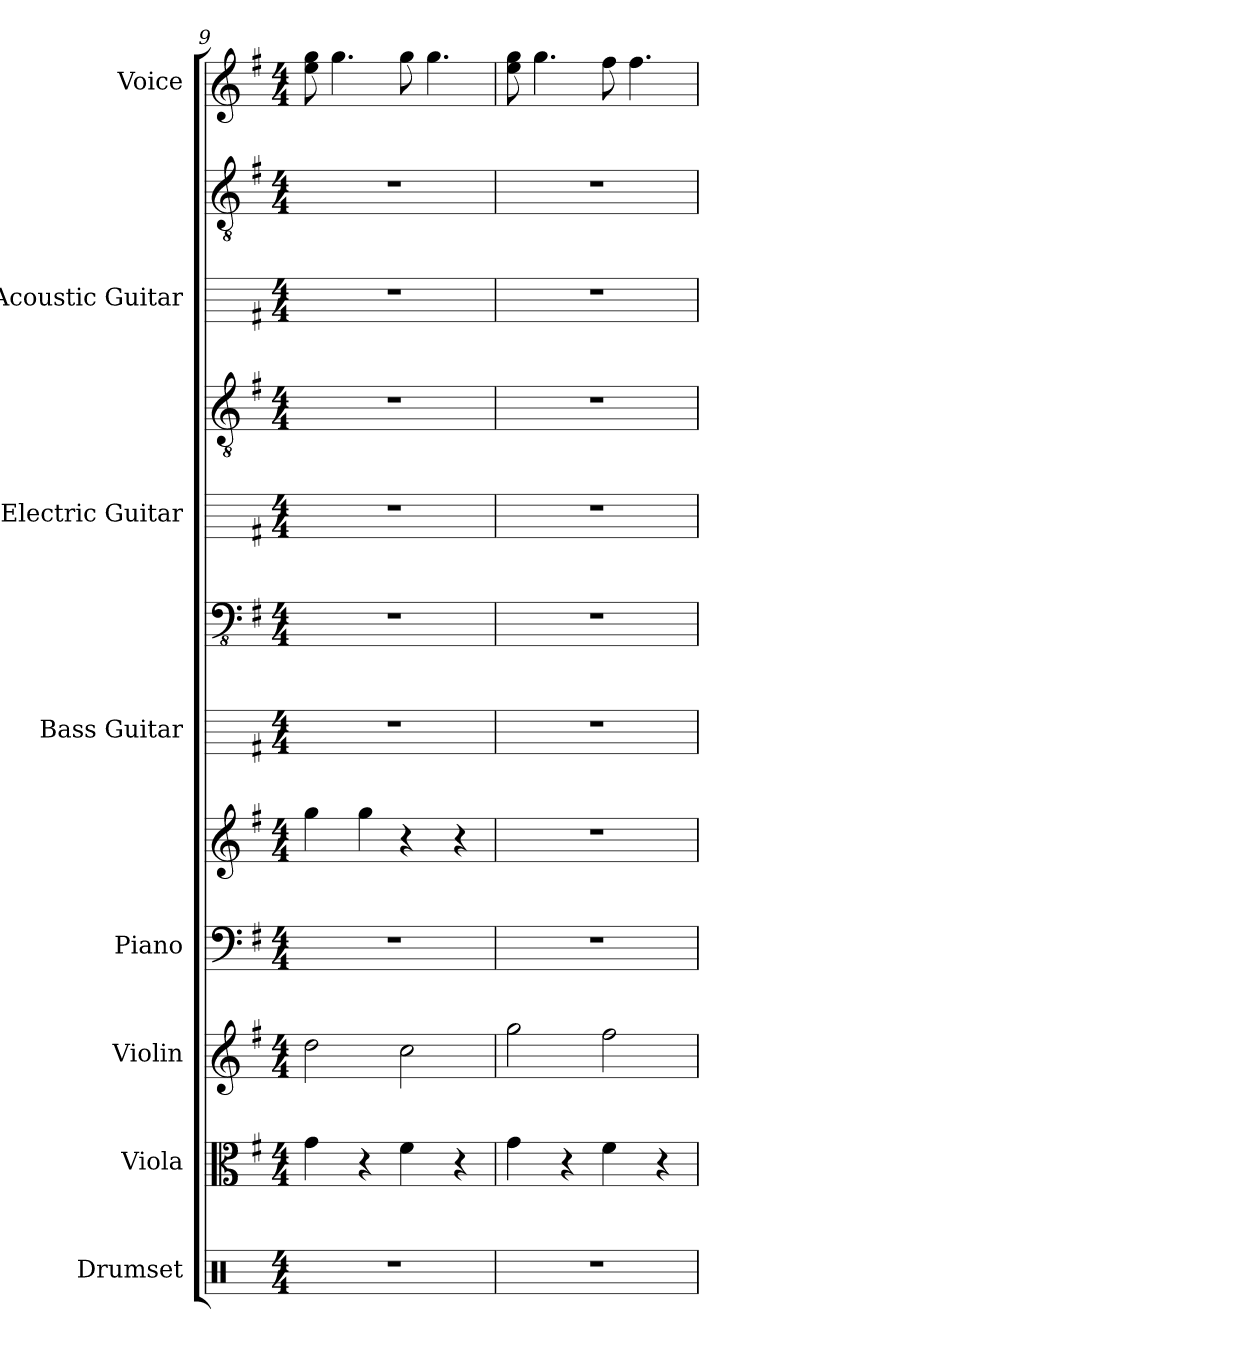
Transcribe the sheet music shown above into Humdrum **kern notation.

**kern	**kern	**kern	**kern	**kern	**kern	**kern	**kern	**kern	**kern	**kern	**kern
*part8	*part7	*part6	*part5	*part5	*part4	*part4	*part3	*part3	*part2	*part2	*part1
*staff12	*staff11	*staff10	*staff9	*staff8	*staff7	*staff6	*staff5	*staff4	*staff3	*staff2	*staff1
*I"Drumset	*I"Viola	*I"Violin	*I"Piano	*	*I"Bass Guitar	*	*I"Electric Guitar	*	*I"Acoustic Guitar	*	*I"Voice
*I'Drs.	*I'Vla.	*I'Vln.	*I'Pno.	*	*I'B. Guit.	*	*I'El. Guit.	*	*I'Guit.	*	*I'Vo.
*clefX	*clefC3	*clefG2	*clefF4	*clefG2	*	*clefFv4	*	*clefGv2	*	*clefGv2	*clefG2
*k[]	*k[f#]	*k[f#]	*k[f#]	*k[f#]	*k[f#]	*k[f#]	*k[f#]	*k[f#]	*k[f#]	*k[f#]	*k[f#]
*M4/4	*M4/4	*M4/4	*M4/4	*M4/4	*M4/4	*M4/4	*M4/4	*M4/4	*M4/4	*M4/4	*M4/4
=9	=9	=9	=9	=9	=9	=9	=9	=9	=9	=9	=9
1r	4g\	2dd\	1r	4gg\	1r	1r	1r	1r	1r	1r	8ee\ 8gg\
.	.	.	.	.	.	.	.	.	.	.	4.gg\
.	4r	.	.	4gg\	.	.	.	.	.	.	.
.	4f#\	2cc\	.	4r	.	.	.	.	.	.	8gg\
.	.	.	.	.	.	.	.	.	.	.	4.gg\
.	4r	.	.	4r	.	.	.	.	.	.	.
=10	=10	=10	=10	=10	=10	=10	=10	=10	=10	=10	=10
1r	4g\	2gg\	1r	1r	1r	1r	1r	1r	1r	1r	8ee\ 8gg\
.	.	.	.	.	.	.	.	.	.	.	4.gg\
.	4r	.	.	.	.	.	.	.	.	.	.
.	4f#\	2ff#\	.	.	.	.	.	.	.	.	8ff#\
.	.	.	.	.	.	.	.	.	.	.	4.ff#\
.	4r	.	.	.	.	.	.	.	.	.	.
=	=	=	=	=	=	=	=	=	=	=	=
*-	*-	*-	*-	*-	*-	*-	*-	*-	*-	*-	*-
